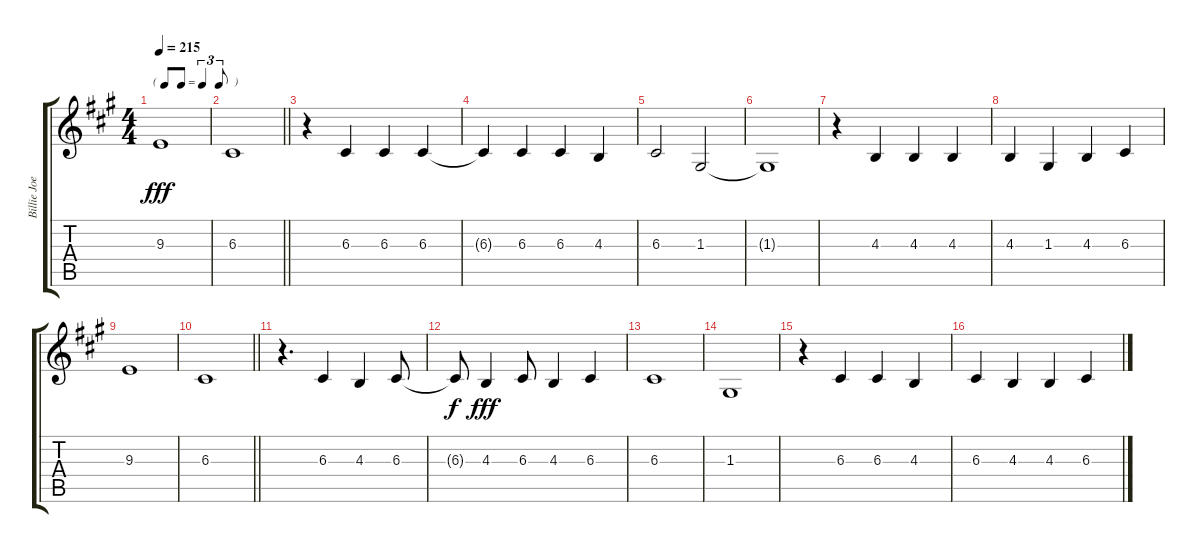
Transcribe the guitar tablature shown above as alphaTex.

\track ("Billie Joe Vocals" "Billie Joe") {instrument lead2sawtooth}
\staff {score tabs}
\tuning (E4 B3 G3 D3 A2 E2) {hide}
\ts (4 4)
\tf triplet8th
\tempo 215
\clef g2
\ks a
9.3.1{dy fff} |
\barLineRight lightlight
6.3.1 |
r.4 6.3.4 6.3.4 6.3.4 |
6.3{t}.4 6.3.4 6.3.4 4.3.4 |
6.3.2 1.3.2 |
1.3{t}.1 |
r.4 4.3.4 4.3.4 4.3.4 |
4.3.4 1.3.4 4.3.4 6.3.4 |
9.3.1 |
\barLineRight lightlight
6.3.1 |
r.4{d} 6.3.4 4.3.4 6.3.8 |
6.3{t}.8{dy f} 4.3.4{dy fff} 6.3.8 4.3.4 6.3.4 |
6.3.1 |
1.3.1 |
r.4 6.3.4 6.3.4 4.3.4 |
6.3.4 4.3.4 4.3.4 6.3.4
